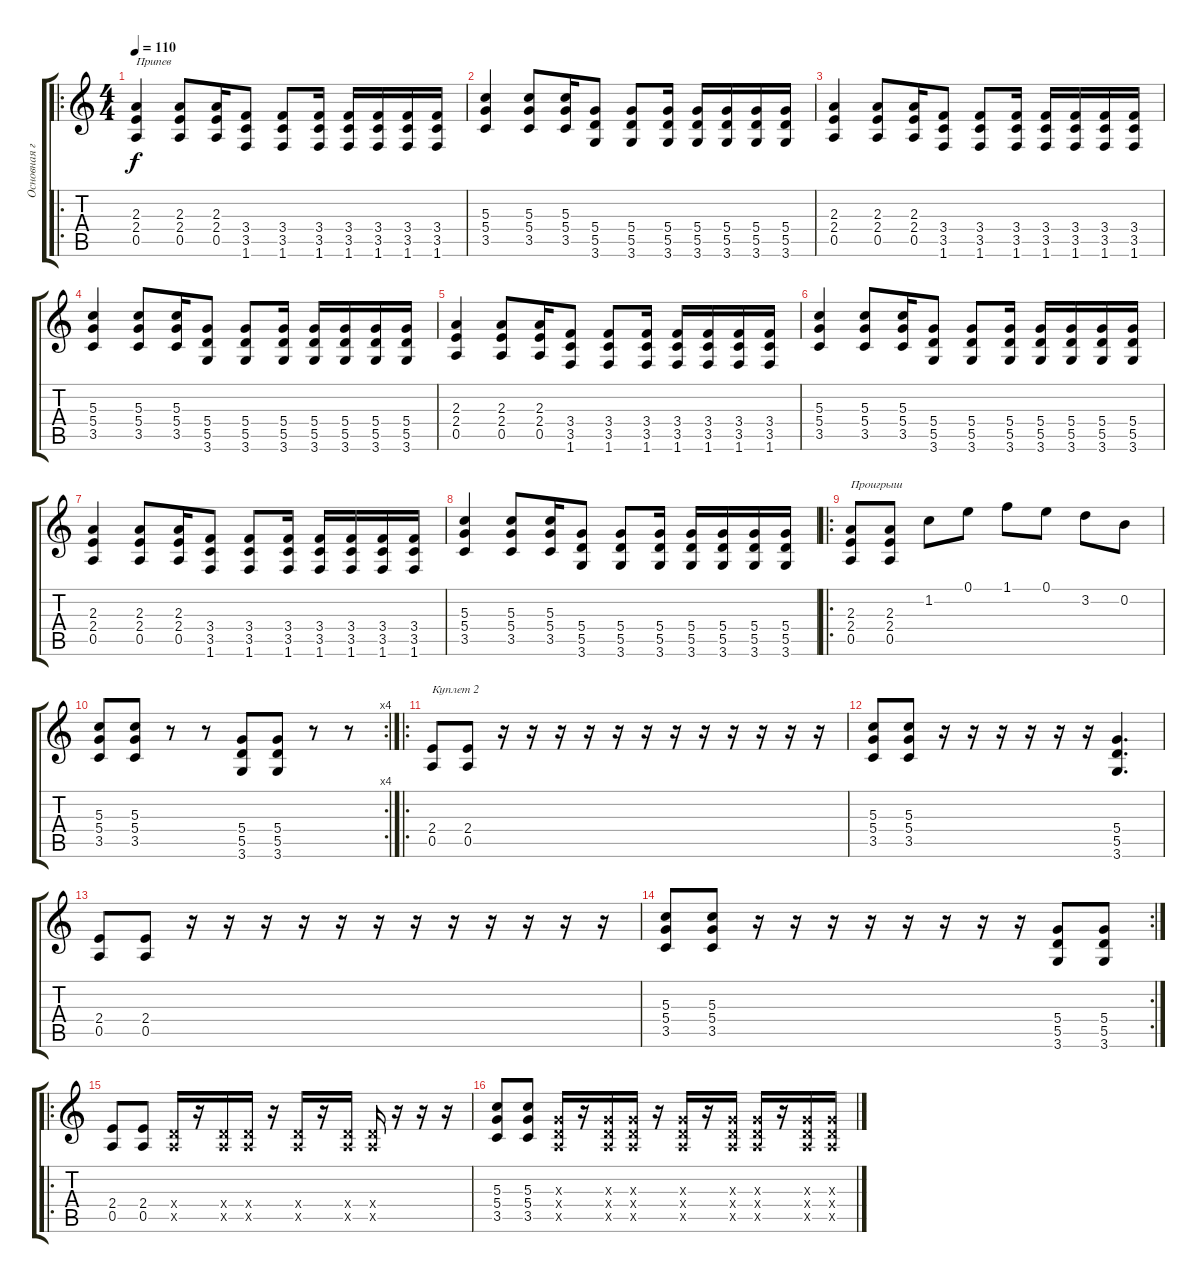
\track ("Основная гитара" "Основная г") {instrument acousticguitarsteel}
\staff {score tabs}
\tuning (E4 B3 G3 D3 A2 E2) {hide}
\ro
\ts (4 4)
\tempo 110
\clef g2
\ks c
(2.3 2.4 0.5).4{txt "Припев" dy f} (2.3 2.4 0.5).8 (2.3 2.4 0.5).16 (3.4 3.5 1.6).8 (3.4 3.5 1.6).8 (3.4 3.5 1.6).16 (3.4 3.5 1.6).16 (3.4 3.5 1.6).16 (3.4 3.5 1.6).16 (3.4 3.5 1.6).16 |
(5.3 5.4 3.5).4 (5.3 5.4 3.5).8 (5.3 5.4 3.5).16 (5.4 5.5 3.6).8 (5.4 5.5 3.6).8 (5.4 5.5 3.6).16 (5.4 5.5 3.6).16 (5.4 5.5 3.6).16 (5.4 5.5 3.6).16 (5.4 5.5 3.6).16 |
(2.3 2.4 0.5).4 (2.3 2.4 0.5).8 (2.3 2.4 0.5).16 (3.4 3.5 1.6).8 (3.4 3.5 1.6).8 (3.4 3.5 1.6).16 (3.4 3.5 1.6).16 (3.4 3.5 1.6).16 (3.4 3.5 1.6).16 (3.4 3.5 1.6).16 |
(5.3 5.4 3.5).4 (5.3 5.4 3.5).8 (5.3 5.4 3.5).16 (5.4 5.5 3.6).8 (5.4 5.5 3.6).8 (5.4 5.5 3.6).16 (5.4 5.5 3.6).16 (5.4 5.5 3.6).16 (5.4 5.5 3.6).16 (5.4 5.5 3.6).16 |
(2.3 2.4 0.5).4 (2.3 2.4 0.5).8 (2.3 2.4 0.5).16 (3.4 3.5 1.6).8 (3.4 3.5 1.6).8 (3.4 3.5 1.6).16 (3.4 3.5 1.6).16 (3.4 3.5 1.6).16 (3.4 3.5 1.6).16 (3.4 3.5 1.6).16 |
(5.3 5.4 3.5).4 (5.3 5.4 3.5).8 (5.3 5.4 3.5).16 (5.4 5.5 3.6).8 (5.4 5.5 3.6).8 (5.4 5.5 3.6).16 (5.4 5.5 3.6).16 (5.4 5.5 3.6).16 (5.4 5.5 3.6).16 (5.4 5.5 3.6).16 |
(2.3 2.4 0.5).4 (2.3 2.4 0.5).8 (2.3 2.4 0.5).16 (3.4 3.5 1.6).8 (3.4 3.5 1.6).8 (3.4 3.5 1.6).16 (3.4 3.5 1.6).16 (3.4 3.5 1.6).16 (3.4 3.5 1.6).16 (3.4 3.5 1.6).16 |
(5.3 5.4 3.5).4 (5.3 5.4 3.5).8 (5.3 5.4 3.5).16 (5.4 5.5 3.6).8 (5.4 5.5 3.6).8 (5.4 5.5 3.6).16 (5.4 5.5 3.6).16 (5.4 5.5 3.6).16 (5.4 5.5 3.6).16 (5.4 5.5 3.6).16 |
\ro
(2.3 2.4 0.5).8{txt "Проигрыш"} (2.3 2.4 0.5).8 1.2.8 0.1.8 1.1.8 0.1.8 3.2.8 0.2.8 |
\rc 4
(5.3 5.4 3.5).8 (5.3 5.4 3.5).8 r.8 r.8 (5.4 5.5 3.6).8 (5.4 5.5 3.6).8 r.8 r.8 |
\ro
(2.4 0.5).8{txt "Куплет 2"} (2.4 0.5).8 r.16 r.16 r.16 r.16 r.16 r.16 r.16 r.16 r.16 r.16 r.16 r.16 |
(5.3 5.4 3.5).8 (5.3 5.4 3.5).8 r.16 r.16 r.16 r.16 r.16 r.16 (5.4 5.5 3.6).4{d} |
(2.4 0.5).8 (2.4 0.5).8 r.16 r.16 r.16 r.16 r.16 r.16 r.16 r.16 r.16 r.16 r.16 r.16 |
\rc 2
(5.3 5.4 3.5).8 (5.3 5.4 3.5).8 r.16 r.16 r.16 r.16 r.16 r.16 r.16 r.16 (5.4 5.5 3.6).8 (5.4 5.5 3.6).8 |
\ro
(2.4 0.5).8 (2.4 0.5).8 (0.4{x} 0.5{x}).16 r.16 (0.4{x} 0.5{x}).16 (0.4{x} 0.5{x}).16 r.16 (0.4{x} 0.5{x}).16 r.16 (0.4{x} 0.5{x}).16 (0.4{x} 0.5{x}).16 r.16 r.16 r.16 |
(5.3 5.4 3.5).8 (5.3 5.4 3.5).8 (0.3{x} 0.4{x} 0.5{x}).16 r.16 (0.3{x} 0.4{x} 0.5{x}).16 (0.3{x} 0.4{x} 0.5{x}).16 r.16 (0.3{x} 0.4{x} 0.5{x}).16 r.16 (0.3{x} 0.4{x} 0.5{x}).16 (0.3{x} 0.4{x} 0.5{x}).16 r.16 (0.3{x} 0.4{x} 0.5{x}).16 (0.3{x} 0.4{x} 0.5{x}).16
